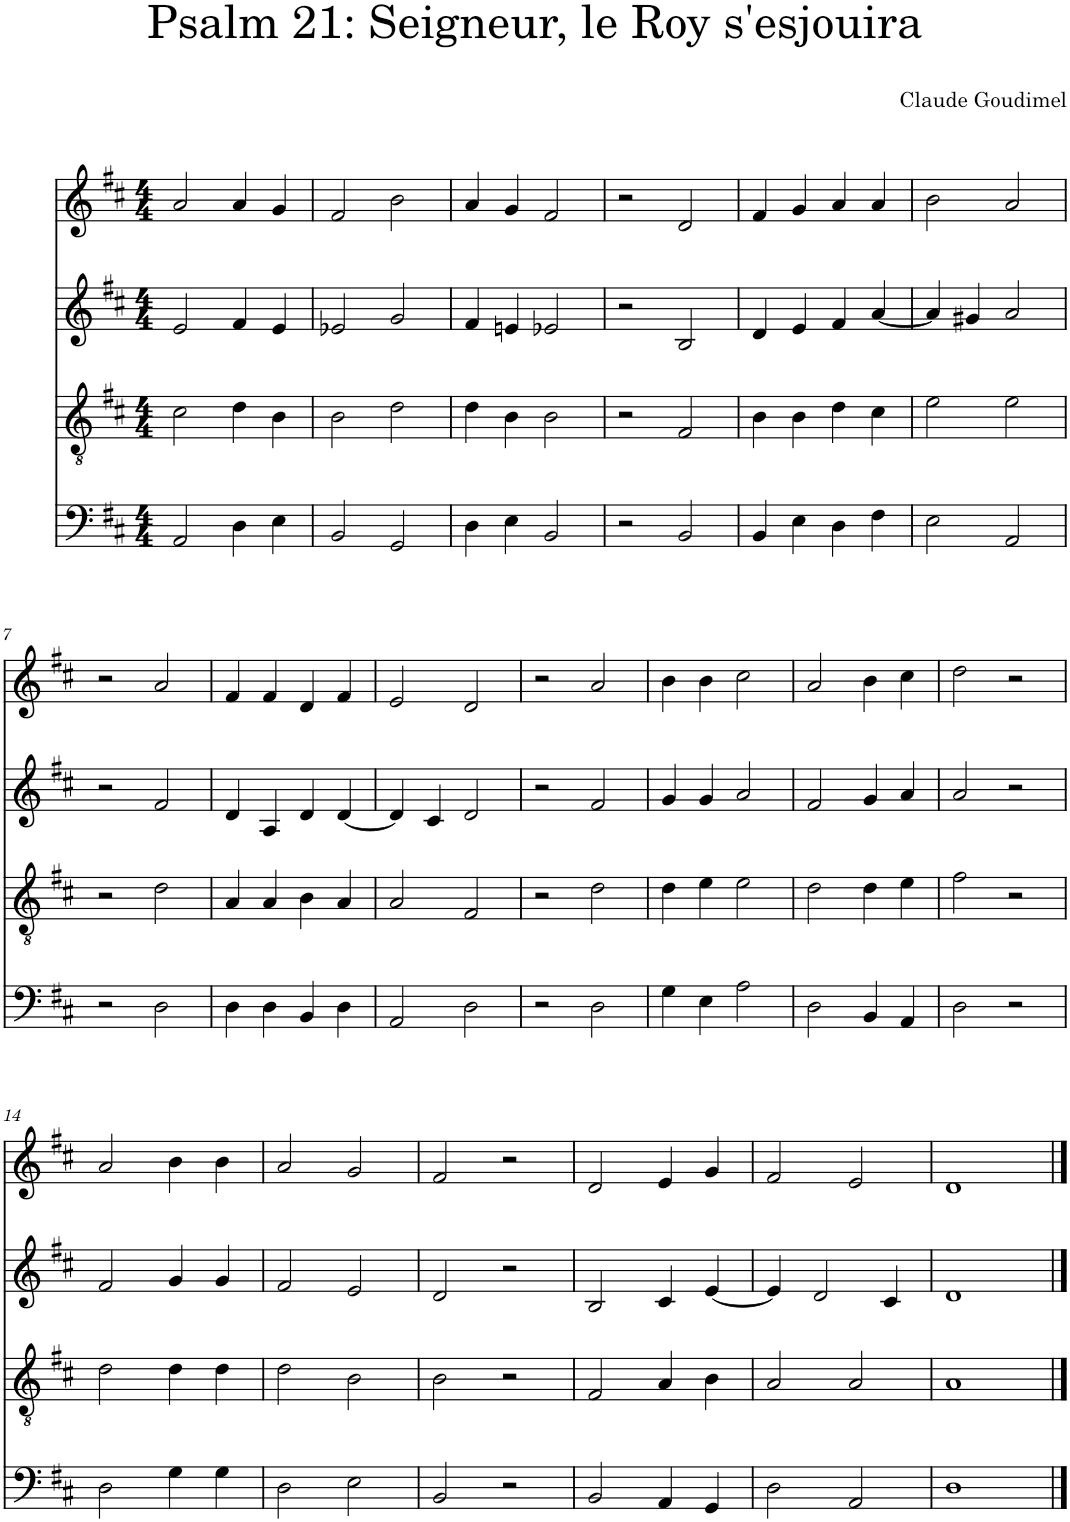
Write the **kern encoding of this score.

**kern	**kern	**kern	**kern
*part4	*part3	*part2	*part1
*staff4	*staff3	*staff2	*staff1
*I"Piano	*I"Piano	*I"Piano	*I"Piano
*I'Pno	*I'Pno	*I'Pno	*I'Pno
*clefF4	*clefGv2	*clefG2	*clefG2
*k[f#c#]	*k[f#c#]	*k[f#c#]	*k[f#c#]
*M4/4	*M4/4	*M4/4	*M4/4
=1	=1	=1	=1
2AA/	2c#\	2e/	2a/
4D\	4d\	4f#/	4a/
4E\	4B\	4e/	4g/
=2	=2	=2	=2
2BB/	2B\	2e-X/	2f#/
2GG/	2d\	2g/	2b\
=3	=3	=3	=3
4D\	4d\	4f#/	4a/
4E\	4B\	4en/	4g/
2BB/	2B\	2e-X/	2f#/
=4	=4	=4	=4
2r	2r	2r	2r
2BB/	2F#/	2B/	2d/
=5	=5	=5	=5
4BB/	4B\	4d/	4f#/
4E\	4B\	4e/	4g/
4D\	4d\	4f#/	4a/
4F#\	4c#\	[4a/	4a/
=6	=6	=6	=6
2E\	2e\	4a/]	2b\
.	.	4g#X/	.
2AA/	2e\	2a/	2a/
!!LO:LB:g=z
=7	=7	=7	=7
2r	2r	2r	2r
2D\	2d\	2f#/	2a/
=8	=8	=8	=8
4D\	4A/	4d/	4f#/
4D\	4A/	4A/	4f#/
4BB/	4B\	4d/	4d/
4D\	4A/	[4d/	4f#/
=9	=9	=9	=9
2AA/	2A/	4d/]	2e/
.	.	4c#/	.
2D\	2F#/	2d/	2d/
=10	=10	=10	=10
2r	2r	2r	2r
2D\	2d\	2f#/	2a/
=11	=11	=11	=11
4G\	4d\	4g/	4b\
4E\	4e\	4g/	4b\
2A\	2e\	2a/	2cc#\
=12	=12	=12	=12
2D\	2d\	2f#/	2a/
4BB/	4d\	4g/	4b\
4AA/	4e\	4a/	4cc#\
=13	=13	=13	=13
2D\	2f#\	2a/	2dd\
2r	2r	2r	2r
!!LO:LB:g=z
=14	=14	=14	=14
2D\	2d\	2f#/	2a/
4G\	4d\	4g/	4b\
4G\	4d\	4g/	4b\
=15	=15	=15	=15
2D\	2d\	2f#/	2a/
2E\	2B\	2e/	2g/
=16	=16	=16	=16
2BB/	2B\	2d/	2f#/
2r	2r	2r	2r
=17	=17	=17	=17
2BB/	2F#/	2B/	2d/
4AA/	4A/	4c#/	4e/
4GG/	4B\	[4e/	4g/
=18	=18	=18	=18
2D\	2A/	4e/]	2f#/
.	.	2d/	.
2AA/	2A/	.	2e/
.	.	4c#/	.
=19	=19	=19	=19
1D	1A	1d	1d
==	==	==	==
*-	*-	*-	*-
